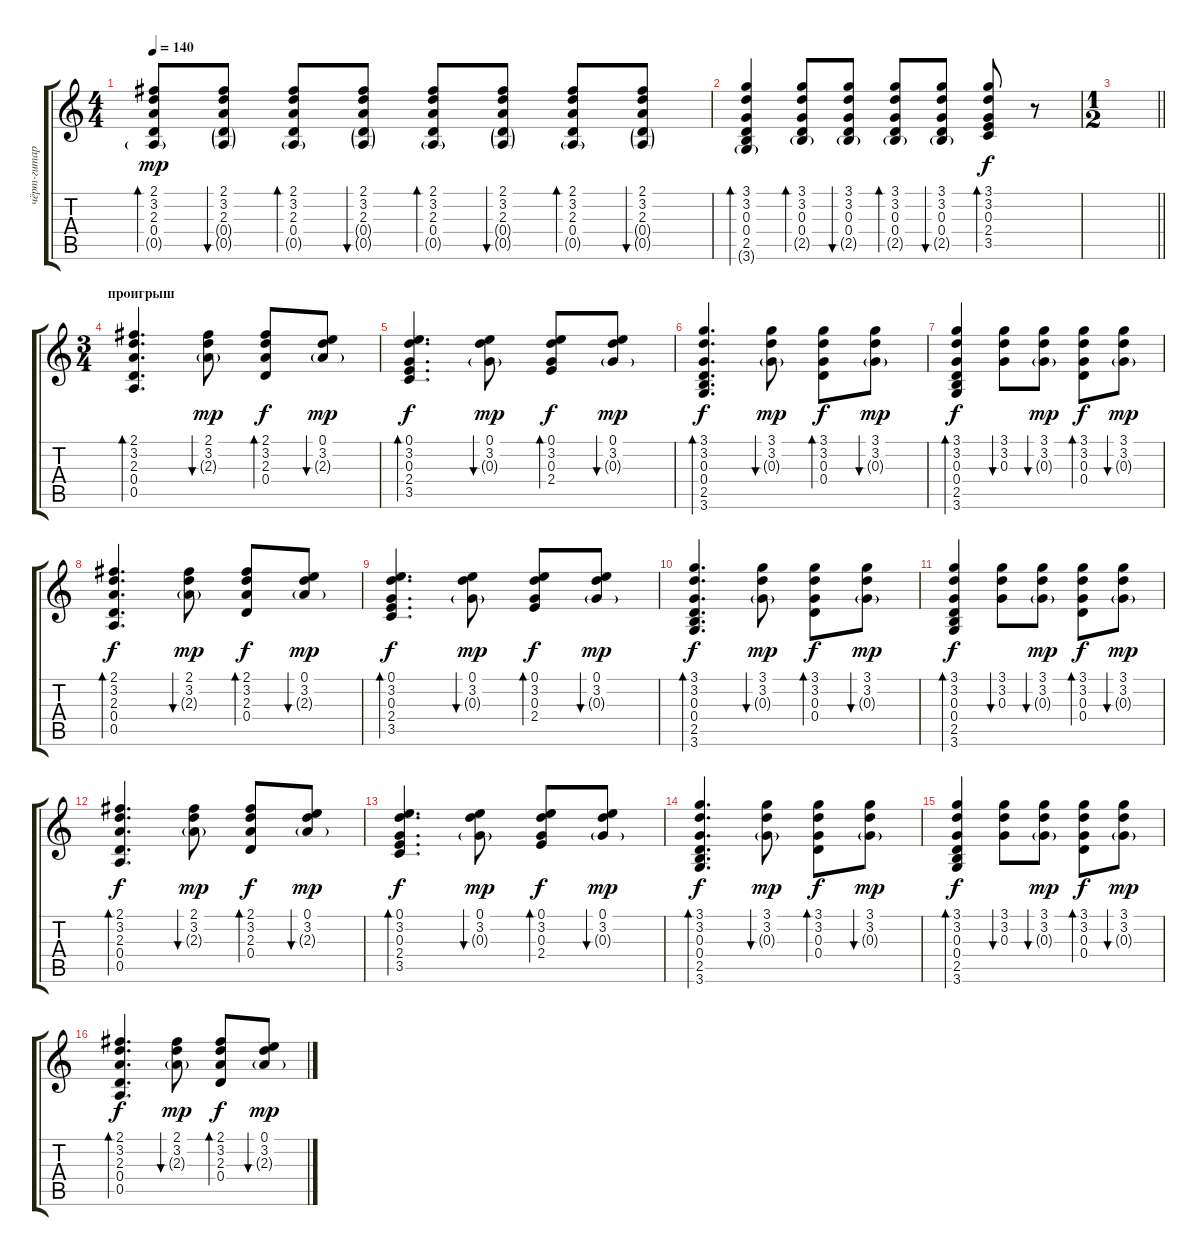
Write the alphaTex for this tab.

\track ("чёрт-гитара" "чёрт-гитар") {instrument acousticguitarsteel}
\staff {score tabs}
\tuning (E4 B3 G3 D3 A2 E2) {hide}
\ts (4 4)
\tempo 140
\clef g2
\ks c
(2.1 3.2 2.3 0.4 0.5{g}).8{bd 30 dy mp} (2.1 3.2 2.3 0.4{g} 0.5{g}).8{bu 30} (2.1 3.2 2.3 0.4 0.5{g}).8{bd 30} (2.1 3.2 2.3 0.4{g} 0.5{g}).8{bu 30} (2.1 3.2 2.3 0.4 0.5{g}).8{bd 30} (2.1 3.2 2.3 0.4{g} 0.5{g}).8{bu 30} (2.1 3.2 2.3 0.4 0.5{g}).8{bd 30} (2.1 3.2 2.3 0.4{g} 0.5{g}).8{bu 30} |
(3.1 3.2 0.3 0.4 2.5 3.6{g}).4{bd 30} (3.1 3.2 0.3 0.4 2.5{g}).8{bd 30} (3.1 3.2 0.3 0.4 2.5{g}).8{bu 30} (3.1 3.2 0.3 0.4 2.5{g}).8{bd 30} (3.1 3.2 0.3 0.4 2.5{g}).8{bu 30} (3.1 3.2 0.3 2.4 3.5).8{bd 30 dy f} r.8 |
\ts (1 2)
\barLineRight lightlight
|
\ts (3 4)
\section ("" "проигрыш")
(2.1 3.2 2.3 0.4 0.5).4{d bd 30} (2.1 3.2 2.3{g}).8{bu 30 dy mp} (2.1 3.2 2.3 0.4).8{bd 30 dy f} (0.1 3.2 2.3{g}).8{bu 30 dy mp} |
(0.1 3.2 0.3 2.4 3.5).4{d bd 30 dy f} (0.1 3.2 0.3{g}).8{bu 30 dy mp} (0.1 3.2 0.3 2.4).8{bd 30 dy f} (0.1 3.2 0.3{g}).8{bu 30 dy mp} |
(3.1 3.2 0.3 0.4 2.5 3.6).4{d bd 30 dy f} (3.1 3.2 0.3{g}).8{bu 30 dy mp} (3.1 3.2 0.3 0.4).8{bd 30 dy f} (3.1 3.2 0.3{g}).8{bu 30 dy mp} |
(3.1 3.2 0.3 0.4 2.5 3.6).4{bd 30 dy f} (3.1 3.2 0.3).8{bu 60} (3.1 3.2 0.3{g}).8{bu 30 dy mp} (3.1 3.2 0.3 0.4).8{bd 30 dy f} (3.1 3.2 0.3{g}).8{bu 30 dy mp} |
(2.1 3.2 2.3 0.4 0.5).4{d bd 30 dy f} (2.1 3.2 2.3{g}).8{bu 30 dy mp} (2.1 3.2 2.3 0.4).8{bd 30 dy f} (0.1 3.2 2.3{g}).8{bu 30 dy mp} |
(0.1 3.2 0.3 2.4 3.5).4{d bd 30 dy f} (0.1 3.2 0.3{g}).8{bu 30 dy mp} (0.1 3.2 0.3 2.4).8{bd 30 dy f} (0.1 3.2 0.3{g}).8{bu 30 dy mp} |
(3.1 3.2 0.3 0.4 2.5 3.6).4{d bd 30 dy f} (3.1 3.2 0.3{g}).8{bu 30 dy mp} (3.1 3.2 0.3 0.4).8{bd 30 dy f} (3.1 3.2 0.3{g}).8{bu 30 dy mp} |
(3.1 3.2 0.3 0.4 2.5 3.6).4{bd 30 dy f} (3.1 3.2 0.3).8{bu 60} (3.1 3.2 0.3{g}).8{bu 30 dy mp} (3.1 3.2 0.3 0.4).8{bd 30 dy f} (3.1 3.2 0.3{g}).8{bu 30 dy mp} |
(2.1 3.2 2.3 0.4 0.5).4{d bd 30 dy f} (2.1 3.2 2.3{g}).8{bu 30 dy mp} (2.1 3.2 2.3 0.4).8{bd 30 dy f} (0.1 3.2 2.3{g}).8{bu 30 dy mp} |
(0.1 3.2 0.3 2.4 3.5).4{d bd 30 dy f} (0.1 3.2 0.3{g}).8{bu 30 dy mp} (0.1 3.2 0.3 2.4).8{bd 30 dy f} (0.1 3.2 0.3{g}).8{bu 30 dy mp} |
(3.1 3.2 0.3 0.4 2.5 3.6).4{d bd 30 dy f} (3.1 3.2 0.3{g}).8{bu 30 dy mp} (3.1 3.2 0.3 0.4).8{bd 30 dy f} (3.1 3.2 0.3{g}).8{bu 30 dy mp} |
(3.1 3.2 0.3 0.4 2.5 3.6).4{bd 30 dy f} (3.1 3.2 0.3).8{bu 60} (3.1 3.2 0.3{g}).8{bu 30 dy mp} (3.1 3.2 0.3 0.4).8{bd 30 dy f} (3.1 3.2 0.3{g}).8{bu 30 dy mp} |
(2.1 3.2 2.3 0.4 0.5).4{d bd 30 dy f} (2.1 3.2 2.3{g}).8{bu 30 dy mp} (2.1 3.2 2.3 0.4).8{bd 30 dy f} (0.1 3.2 2.3{g}).8{bu 30 dy mp}
